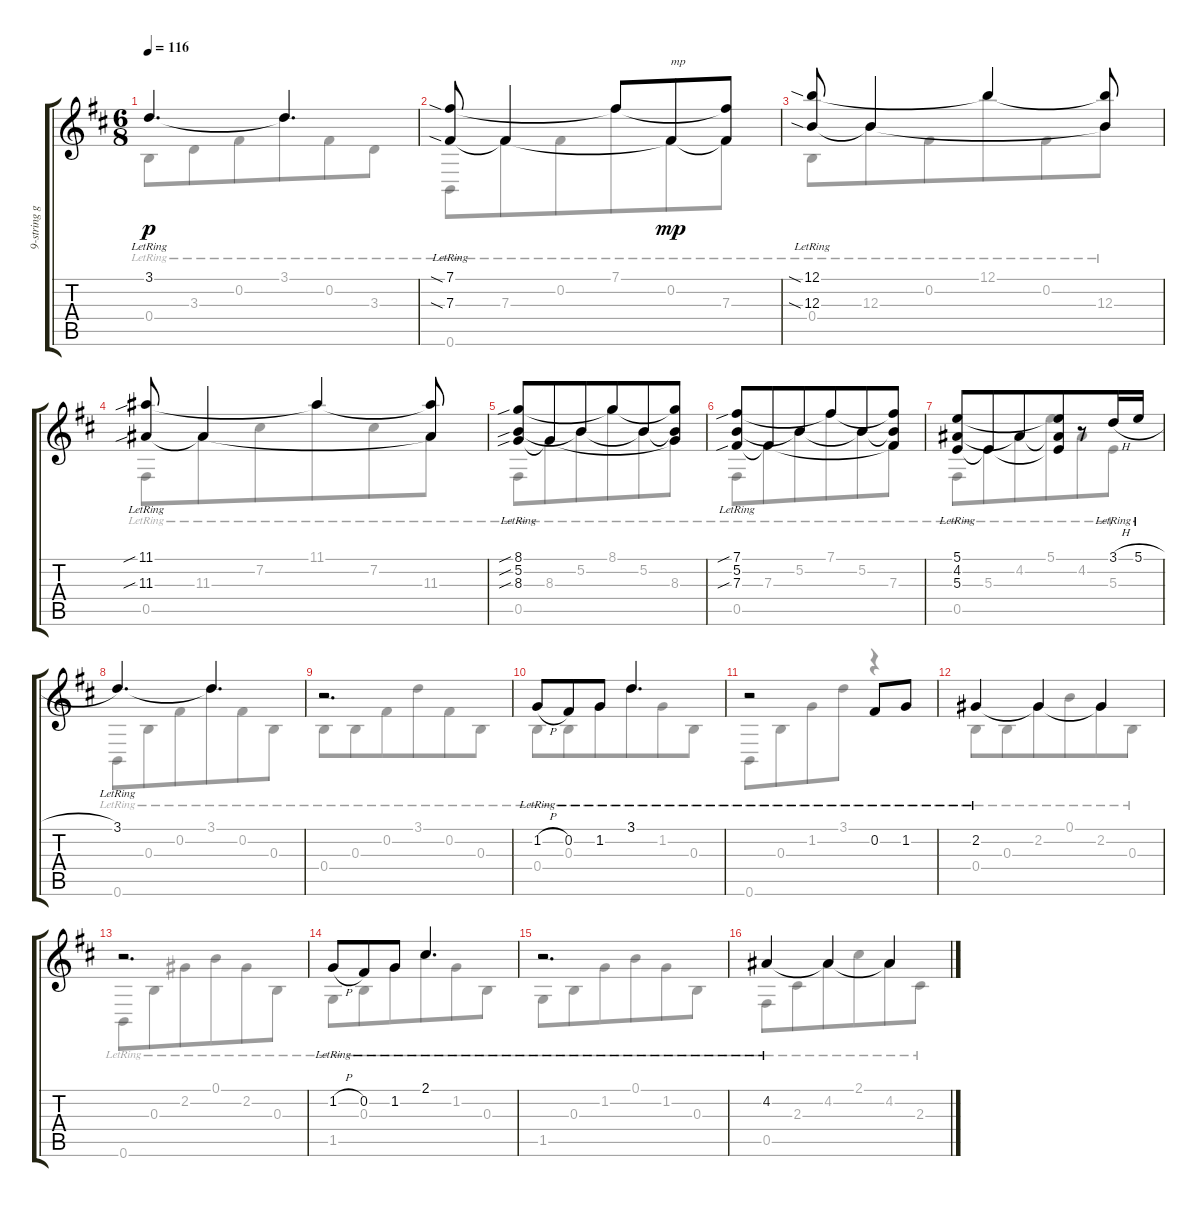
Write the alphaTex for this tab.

\track ("9-string guitar" "9-string g") {instrument acousticguitarsteel}
\staff {score tabs}
\tuning (B3 Gb3 B2 B2 Gb2 B1) {hide}
\voice
\ts (6 8)
\tempo 116
\clef g2
\ks d
3.1{lr}.4{d dy p} 3.1{t}.4{d} |
(7.1{sia lr} 7.3{sia lr}).8 7.3{t}.4{beam merge} 7.1{t}.8 7.3{t}.8{txt "mp" dy mp} (7.1{t} 7.3{t}).8 |
(12.1{sia lr} 12.3{sia lr}).8 12.3{t}.4{beam merge} 12.1{t}.4 (12.1{t} 12.3{t}).8 |
(11.1{sib lr} 11.3{sib lr}).8 11.3{t}.4{beam merge} 11.1{t}.4 (11.1{t} 11.3{t}).8 |
(8.1{sib lr} 5.2{sib lr} 8.3{sib lr}).8 8.3{t}.8 5.2{t}.8{beam merge} 8.1{t}.8 5.2{t}.8 (8.1{t} 5.2{t} 8.3{t}).8 |
(7.1{sib lr} 5.2{lr} 7.3{sib lr}).8 7.3{t}.8 5.2{t}.8{beam merge} 7.1{t}.8 5.2{t}.8 (7.1{t} 5.2{t} 7.3{t}).8 |
(5.1{lr} 4.2{lr} 5.3{lr}).8 5.3{t}.8 4.2{t}.8{beam merge} (5.1{t} 4.2{t} 5.3{t}).8 r.8 3.1{h lr}.16 5.1{h lr}.16 |
3.1{lr}.4{d} 3.1{t}.4{d} |
r.2{d} |
1.2{h lr}.8 0.2{lr}.8 1.2{lr}.8 3.1{lr}.4{d} |
r.2 0.2{lr}.8 1.2{lr}.8 |
2.2{lr}.4 2.2{t}.4 2.2{t}.4 |
r.2{d} |
1.2{h lr}.8 0.2{lr}.8 1.2{lr}.8 2.1{lr}.4{d} |
r.2{d} |
4.2{lr}.4 4.2{t}.4 4.2{t}.4
\voice
\clef g2
\ottava regular
\simile none
\ks d
0.4{lr}.8{dy p} 3.3{lr}.8 0.2{lr}.8{beam merge} 3.1{lr}.8 0.2{lr}.8 3.3{lr}.8 |
0.6{lr}.8 7.3{lr}.8 0.2{lr}.8{beam merge} 7.1{lr}.8 0.2{lr}.8{dy mp} 7.3{lr}.8 |
0.4{lr}.8 12.3{lr}.8 0.2{lr}.8{beam merge} 12.1{lr}.8 0.2{lr}.8 12.3{lr}.8 |
0.5{lr}.8 11.3{lr}.8 7.2{lr}.8{beam merge} 11.1{lr}.8 7.2{lr}.8 11.3{lr}.8 |
0.5{lr}.8 8.3{lr}.8 5.2{lr}.8{beam merge} 8.1{lr}.8 5.2{lr}.8 8.3{lr}.8 |
0.5{lr}.8 7.3{lr}.8 5.2{lr}.8{beam merge} 7.1{lr}.8 5.2{lr}.8 7.3{lr}.8 |
0.5{lr}.8 5.3{lr}.8 4.2{lr}.8{beam merge} 5.1{lr}.8 4.2{lr}.8 5.3{lr}.8 |
0.6{lr}.8 0.3{lr}.8 0.2{lr}.8{beam merge} 3.1{lr}.8 0.2{lr}.8 0.3{lr}.8 |
0.4{lr}.8 0.3{lr}.8 0.2{lr}.8{beam merge} 3.1{lr}.8 0.2{lr}.8 0.3{lr}.8 |
0.4{lr}.8 0.3{lr}.8 1.2{lr}.8{beam merge} 3.1{lr}.8 1.2{lr}.8 0.3{lr}.8 |
0.6{lr}.8 0.3{lr}.8 1.2{lr}.8{beam merge} 3.1{lr}.8 r.4 |
0.4{lr}.8 0.3{lr}.8 2.2{lr}.8{beam merge} 0.1{lr}.8 2.2{lr}.8 0.3{lr}.8 |
0.6{lr}.8 0.3{lr}.8 2.2{lr}.8{beam merge} 0.1{lr}.8 2.2{lr}.8 0.3{lr}.8 |
1.5{lr}.8 0.3{lr}.8 1.2{lr}.8{beam merge} 2.1{lr}.8 1.2{lr}.8 0.3{lr}.8 |
1.5{lr}.8 0.3{lr}.8 1.2{lr}.8{beam merge} 0.1{lr}.8 1.2{lr}.8 0.3{lr}.8 |
0.5{lr}.8 2.3{lr}.8 4.2{lr}.8{beam merge} 2.1{lr}.8 4.2{lr}.8 2.3{lr}.8
